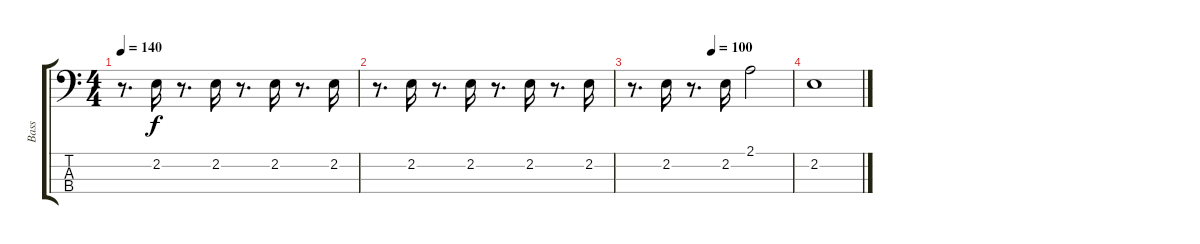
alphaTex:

\track ("Bass" "Bass") {instrument acousticguitarnylon}
\staff {score tabs}
\tuning (G2 D2 A1 E1) {hide}
\ts (4 4)
\tempo 140
\clef f4
\ks c
r.8{d dy f} 2.2.16 r.8{d} 2.2.16 r.8{d} 2.2.16 r.8{d} 2.2.16 |
r.8{d} 2.2.16 r.8{d} 2.2.16 r.8{d} 2.2.16 r.8{d} 2.2.16 |
\tempo (100 0.5)
r.8{d} 2.2.16 r.8{d} 2.2.16 2.1.2 |
2.2.1
